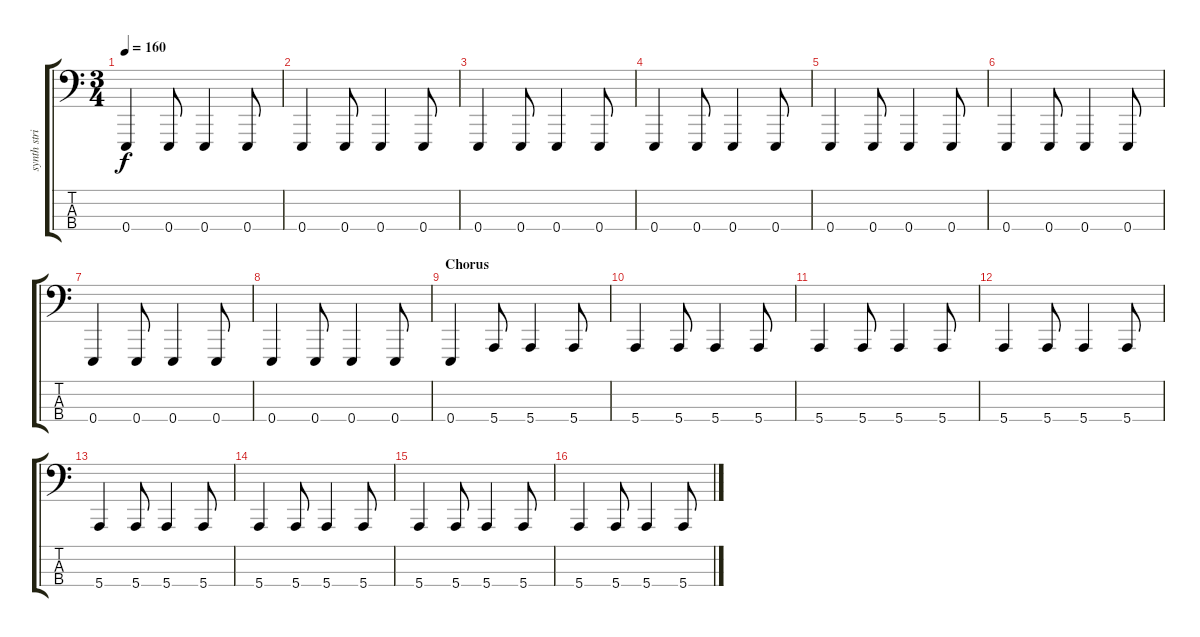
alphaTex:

\track ("synth string" "synth stri") {instrument synthstrings1}
\staff {score tabs}
\tuning (G2 D2 A1 E1) {hide}
\ts (3 4)
\tempo 160
\clef f4
\ks c
0.4.4{dy f} 0.4.8 0.4.4 0.4.8 |
0.4.4 0.4.8 0.4.4 0.4.8 |
0.4.4 0.4.8 0.4.4 0.4.8 |
0.4.4 0.4.8 0.4.4 0.4.8 |
0.4.4 0.4.8 0.4.4 0.4.8 |
0.4.4 0.4.8 0.4.4 0.4.8 |
0.4.4 0.4.8 0.4.4 0.4.8 |
0.4.4 0.4.8 0.4.4 0.4.8 |
\section ("" "Chorus")
0.4.4 5.4.8 5.4.4 5.4.8 |
5.4.4 5.4.8 5.4.4 5.4.8 |
5.4.4 5.4.8 5.4.4 5.4.8 |
5.4.4 5.4.8 5.4.4 5.4.8 |
5.4.4 5.4.8 5.4.4 5.4.8 |
5.4.4 5.4.8 5.4.4 5.4.8 |
5.4.4 5.4.8 5.4.4 5.4.8 |
5.4.4 5.4.8 5.4.4 5.4.8
